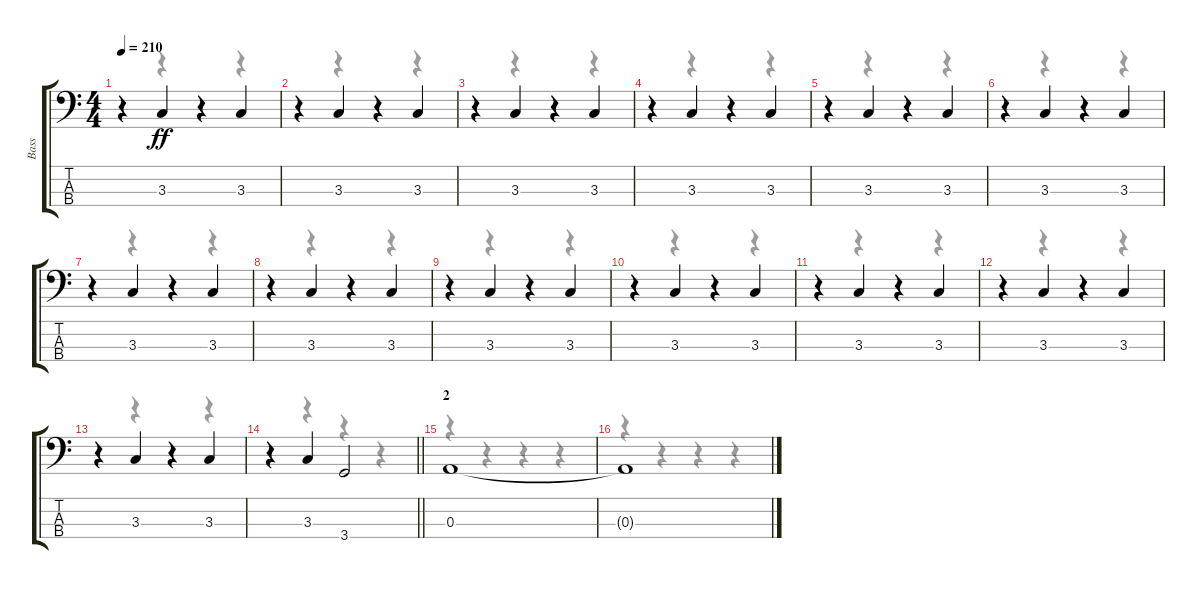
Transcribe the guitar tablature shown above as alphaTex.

\track ("Bass" "Bass") {instrument electricbassfinger}
\staff {score tabs}
\tuning (G2 D2 A1 E1) {hide}
\voice
\ts (4 4)
\tempo 210
\clef f4
\ks c
r.4{dy ff} 3.3.4 r.4 3.3.4 |
r.4 3.3.4 r.4 3.3.4 |
r.4 3.3.4 r.4 3.3.4 |
r.4 3.3.4 r.4 3.3.4 |
r.4 3.3.4 r.4 3.3.4 |
r.4 3.3.4 r.4 3.3.4 |
r.4 3.3.4 r.4 3.3.4 |
r.4 3.3.4 r.4 3.3.4 |
r.4 3.3.4 r.4 3.3.4 |
r.4 3.3.4 r.4 3.3.4 |
r.4 3.3.4 r.4 3.3.4 |
r.4 3.3.4 r.4 3.3.4 |
r.4 3.3.4 r.4 3.3.4 |
\barLineRight lightlight
r.4 3.3.4 3.4.2 |
\section ("" "2")
0.3.1 |
0.3{t}.1
\voice
\clef f4
\ottava regular
\simile none
\ks c
r.4{dy f} r.4 r.4 r.4 |
r.4 r.4 r.4 r.4 |
r.4 r.4 r.4 r.4 |
r.4 r.4 r.4 r.4 |
r.4 r.4 r.4 r.4 |
r.4 r.4 r.4 r.4 |
r.4 r.4 r.4 r.4 |
r.4 r.4 r.4 r.4 |
r.4 r.4 r.4 r.4 |
r.4 r.4 r.4 r.4 |
r.4 r.4 r.4 r.4 |
r.4 r.4 r.4 r.4 |
r.4 r.4 r.4 r.4 |
\barLineRight lightlight
r.4 r.4 r.4 r.4 |
r.4 r.4 r.4 r.4 |
r.4 r.4 r.4 r.4
